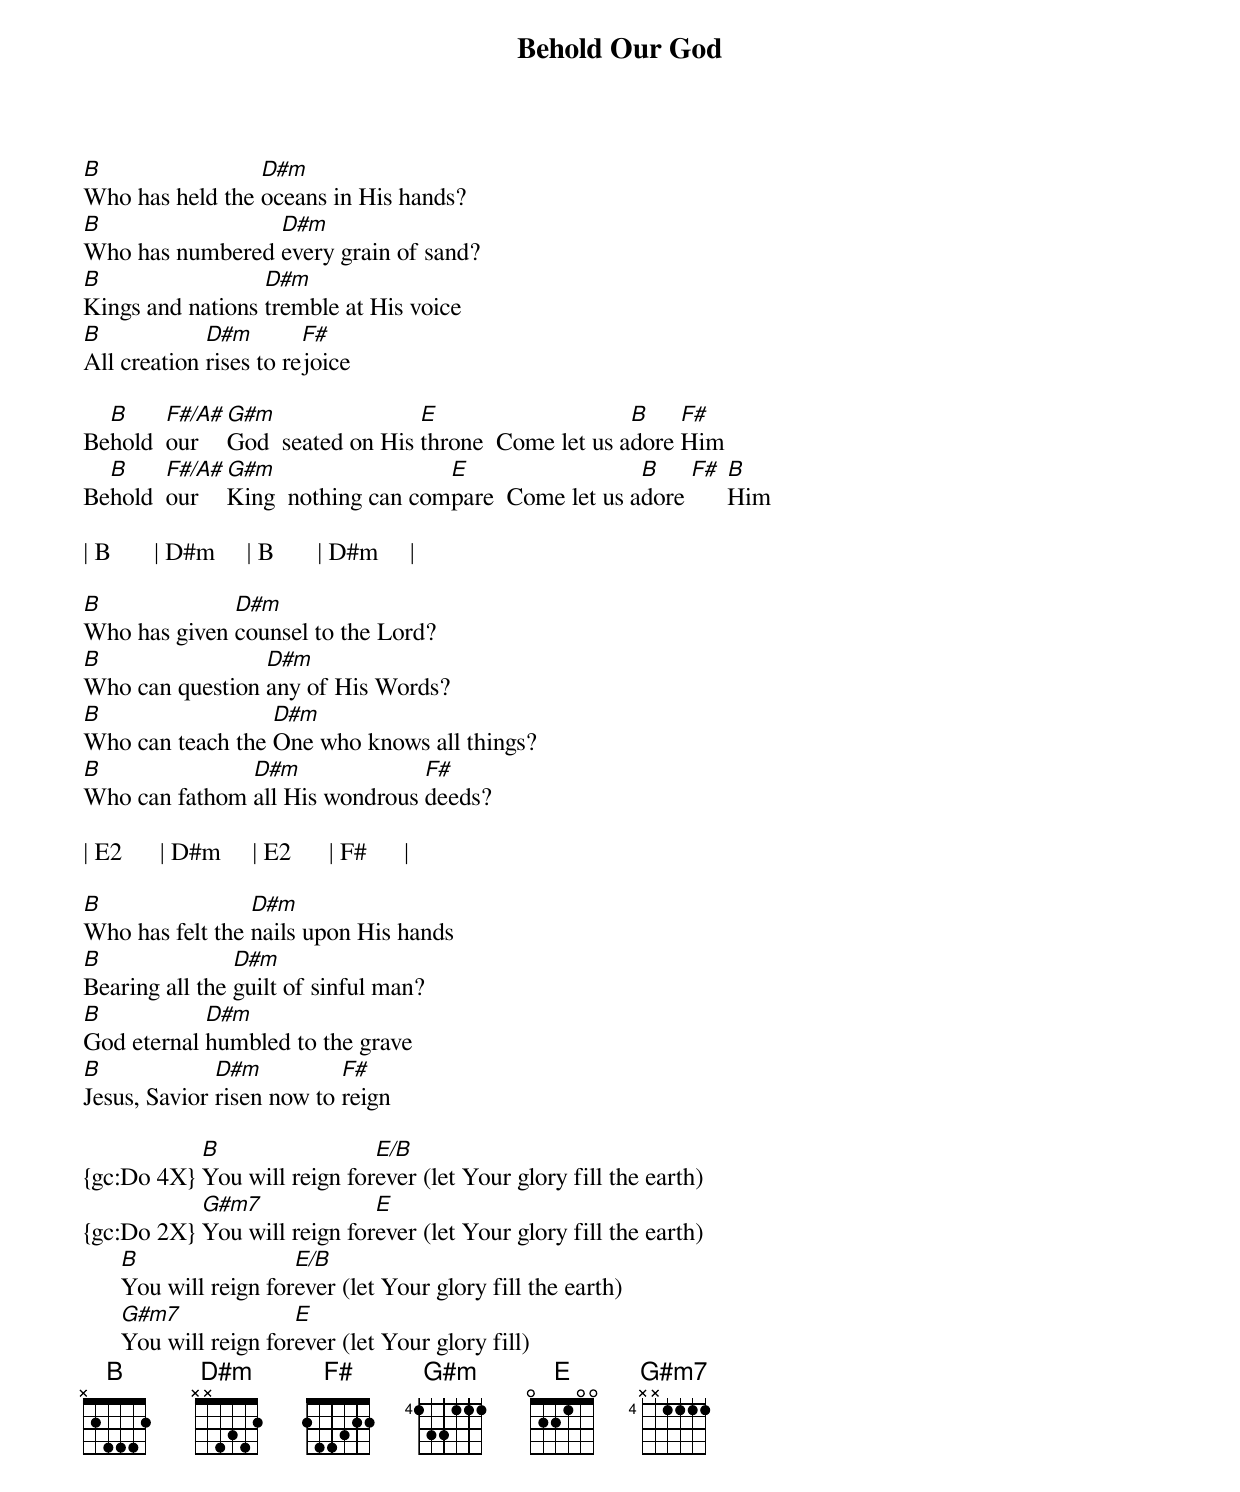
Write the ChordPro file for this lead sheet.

{title: Behold Our God}
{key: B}
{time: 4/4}
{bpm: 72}
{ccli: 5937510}
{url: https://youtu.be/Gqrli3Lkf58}
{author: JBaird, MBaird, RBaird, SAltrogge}
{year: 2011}
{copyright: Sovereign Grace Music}

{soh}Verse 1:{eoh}
[B]Who has held the [D#m]oceans in His hands?
[B]Who has numbered [D#m]every grain of sand?
[B]Kings and nations [D#m]tremble at His voice
[B]All creation [D#m]rises to re[F#]joice

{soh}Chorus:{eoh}
Be[B]hold  [F#/A#]our  [G#m]God  seated on His [E]throne  Come let us a[B]dore [F#]Him
Be[B]hold  [F#/A#]our  [G#m]King  nothing can com[E]pare  Come let us a[B]dore [F#] [B]Him

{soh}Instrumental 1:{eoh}
| B       | D#m     | B       | D#m     |

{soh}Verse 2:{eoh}
[B]Who has given [D#m]counsel to the Lord?
[B]Who can question [D#m]any of His Words?
[B]Who can teach the [D#m]One who knows all things?
[B]Who can fathom [D#m]all His wondrous [F#]deeds?

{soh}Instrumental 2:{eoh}
| E2      | D#m     | E2      | F#      |

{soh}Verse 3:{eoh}
[B]Who has felt the [D#m]nails upon His hands
[B]Bearing all the [D#m]guilt of sinful man?
[B]God eternal [D#m]humbled to the grave
[B]Jesus, Savior [D#m]risen now to [F#]reign

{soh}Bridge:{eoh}
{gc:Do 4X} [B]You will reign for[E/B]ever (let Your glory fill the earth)
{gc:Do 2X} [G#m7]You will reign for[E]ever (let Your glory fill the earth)
      [B]You will reign for[E/B]ever (let Your glory fill the earth)
      [G#m7]You will reign for[E]ever (let Your glory fill)
